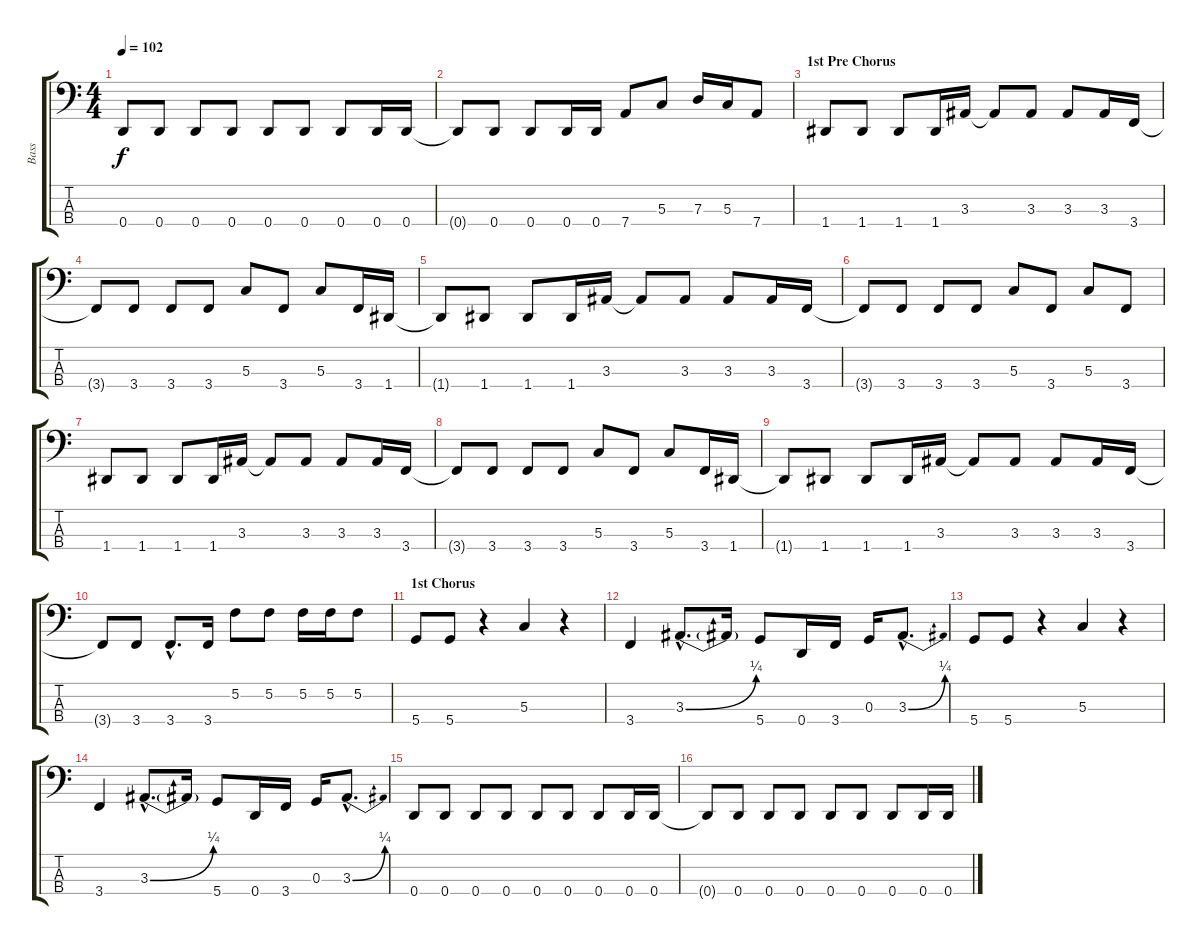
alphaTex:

\track ("Bass" "Bass") {instrument electricbassfinger}
\staff {score tabs}
\tuning (F2 C2 G1 D1) {hide}
\ts (4 4)
\tempo 102
\clef f4
\ks c
0.4{t}.8{dy f} 0.4.8 0.4.8 0.4.8 0.4.8 0.4.8 0.4.8 0.4.16 0.4.16 |
0.4{t}.8 0.4.8 0.4.8 0.4.16 0.4.16 7.4.8 5.3.8 7.3.16 5.3.16 7.4.8 |
\section ("" "1st Pre Chorus")
1.4.8 1.4.8 1.4.8 1.4.16 3.3.16 3.3{t}.8 3.3.8 3.3.8 3.3.16 3.4.16 |
3.4{t}.8 3.4.8 3.4.8 3.4.8 5.3.8 3.4.8 5.3.8 3.4.16 1.4.16 |
1.4{t}.8 1.4.8 1.4.8 1.4.16 3.3.16 3.3{t}.8 3.3.8 3.3.8 3.3.16 3.4.16 |
3.4{t}.8 3.4.8 3.4.8 3.4.8 5.3.8 3.4.8 5.3.8 3.4.8 |
1.4.8 1.4.8 1.4.8 1.4.16 3.3.16 3.3{t}.8 3.3.8 3.3.8 3.3.16 3.4.16 |
3.4{t}.8 3.4.8 3.4.8 3.4.8 5.3.8 3.4.8 5.3.8 3.4.16 1.4.16 |
1.4{t}.8 1.4.8 1.4.8 1.4.16 3.3.16 3.3{t}.8 3.3.8 3.3.8 3.3.16 3.4.16 |
3.4{t}.8 3.4.8 3.4{hac}.8{d} 3.4.16 5.2.8 5.2.8 5.2.16 5.2.16 5.2.8 |
\section ("" "1st Chorus")
5.4.8 5.4.8 r.4 5.3.4 r.4 |
3.4.4 3.3{be (bend 0 0 60 1) hac}.8{d} 3.3{t}.16 5.4.8 0.4.16 3.4.16 0.3.16 3.3{be (bend 0 0 60 1) hac}.8{d} |
5.4.8 5.4.8 r.4 5.3.4 r.4 |
3.4.4 3.3{be (bend 0 0 60 1) hac}.8{d} 3.3{t}.16 5.4.8 0.4.16 3.4.16 0.3.16 3.3{be (bend 0 0 60 1) hac}.8{d} |
0.4.8 0.4.8 0.4.8 0.4.8 0.4.8 0.4.8 0.4.8 0.4.16 0.4.16 |
0.4{t}.8 0.4.8 0.4.8 0.4.8 0.4.8 0.4.8 0.4.8 0.4.16 0.4.16
